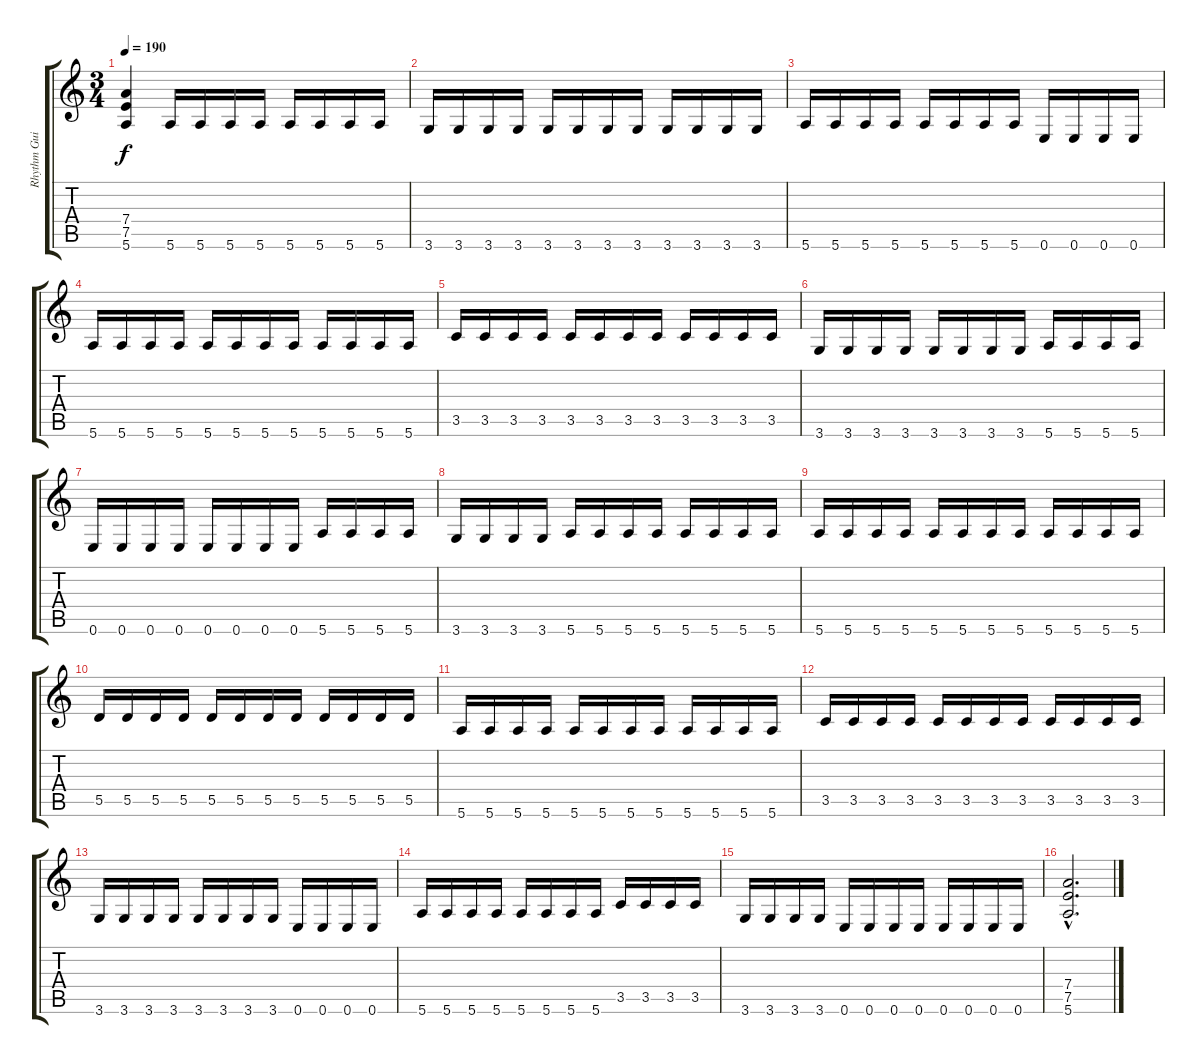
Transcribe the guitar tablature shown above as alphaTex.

\track ("Rhythm Guitar" "Rhythm Gui") {instrument distortionguitar}
\staff {score tabs}
\tuning (E4 B3 G3 D3 A2 E2) {hide}
\ts (3 4)
\tempo 190
\clef g2
\ks c
(7.4 7.5 5.6).4{dy f instrument distortionguitar} 5.6.16 5.6.16 5.6.16 5.6.16 5.6.16 5.6.16 5.6.16 5.6.16 |
3.6.16 3.6.16 3.6.16 3.6.16 3.6.16 3.6.16 3.6.16 3.6.16 3.6.16 3.6.16 3.6.16 3.6.16 |
5.6.16 5.6.16 5.6.16 5.6.16 5.6.16 5.6.16 5.6.16 5.6.16 0.6.16 0.6.16 0.6.16 0.6.16 |
5.6.16 5.6.16 5.6.16 5.6.16 5.6.16 5.6.16 5.6.16 5.6.16 5.6.16 5.6.16 5.6.16 5.6.16 |
3.5.16 3.5.16 3.5.16 3.5.16 3.5.16 3.5.16 3.5.16 3.5.16 3.5.16 3.5.16 3.5.16 3.5.16 |
3.6.16 3.6.16 3.6.16 3.6.16 3.6.16 3.6.16 3.6.16 3.6.16 5.6.16 5.6.16 5.6.16 5.6.16 |
0.6.16 0.6.16 0.6.16 0.6.16 0.6.16 0.6.16 0.6.16 0.6.16 5.6.16 5.6.16 5.6.16 5.6.16 |
3.6.16 3.6.16 3.6.16 3.6.16 5.6.16 5.6.16 5.6.16 5.6.16 5.6.16 5.6.16 5.6.16 5.6.16 |
5.6.16 5.6.16 5.6.16 5.6.16 5.6.16 5.6.16 5.6.16 5.6.16 5.6.16 5.6.16 5.6.16 5.6.16 |
5.5.16 5.5.16 5.5.16 5.5.16 5.5.16 5.5.16 5.5.16 5.5.16 5.5.16 5.5.16 5.5.16 5.5.16 |
5.6.16 5.6.16 5.6.16 5.6.16 5.6.16 5.6.16 5.6.16 5.6.16 5.6.16 5.6.16 5.6.16 5.6.16 |
3.5.16 3.5.16 3.5.16 3.5.16 3.5.16 3.5.16 3.5.16 3.5.16 3.5.16 3.5.16 3.5.16 3.5.16 |
3.6.16 3.6.16 3.6.16 3.6.16 3.6.16 3.6.16 3.6.16 3.6.16 0.6.16 0.6.16 0.6.16 0.6.16 |
5.6.16 5.6.16 5.6.16 5.6.16 5.6.16 5.6.16 5.6.16 5.6.16 3.5.16 3.5.16 3.5.16 3.5.16 |
3.6.16 3.6.16 3.6.16 3.6.16 0.6.16 0.6.16 0.6.16 0.6.16 0.6.16 0.6.16 0.6.16 0.6.16 |
(7.4{hac} 7.5{hac} 5.6{hac}).2{d}
